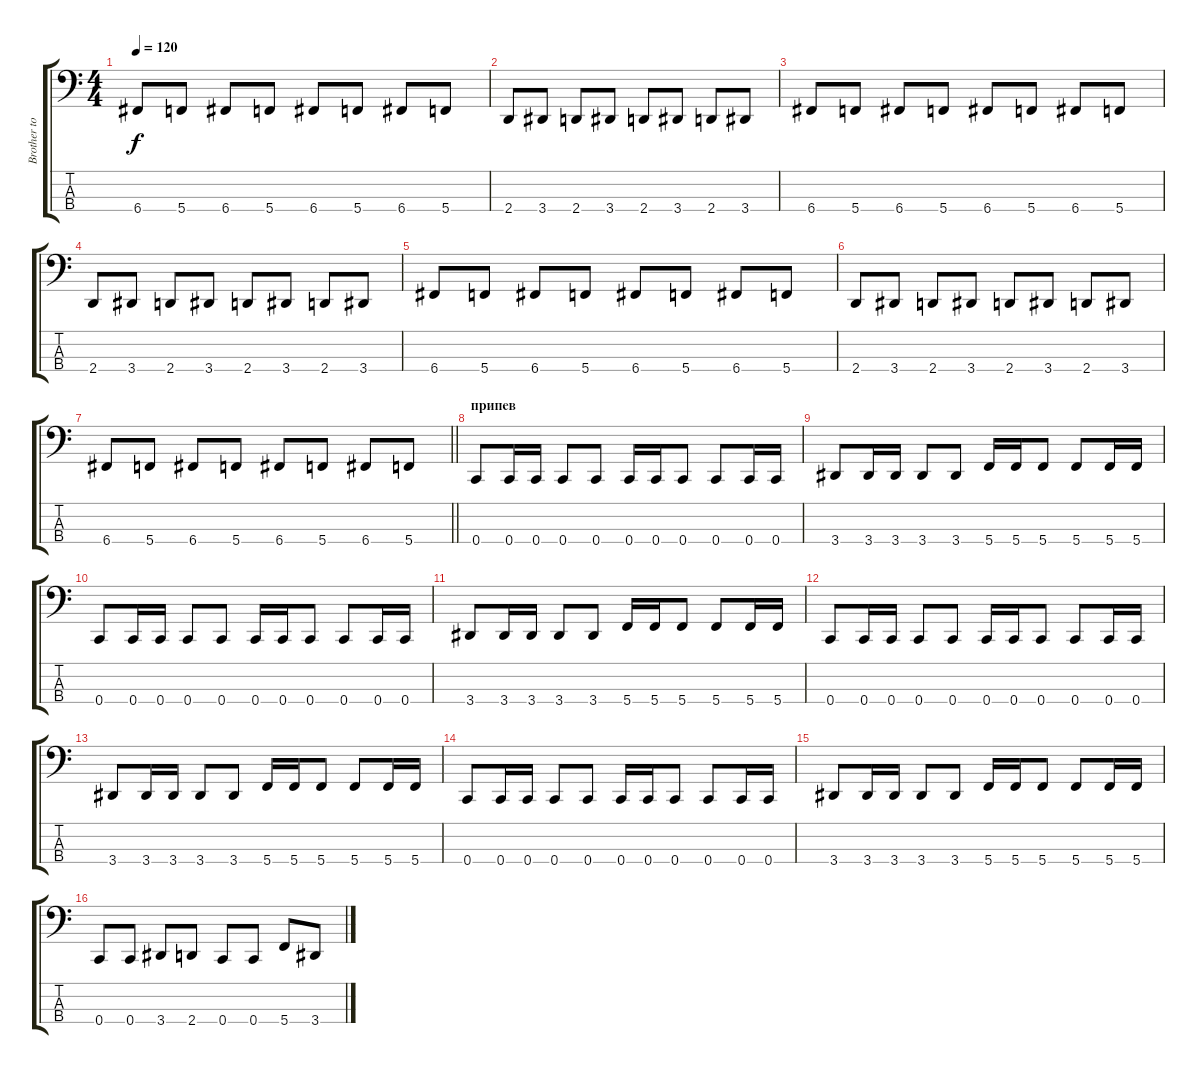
\track ("Brother to Skvig" "Brother to") {instrument slapbass1}
\staff {score tabs}
\tuning (Eb2 Bb1 F1 C1) {hide}
\ts (4 4)
\tempo 120
\clef f4
\ks c
6.4.8{dy f} 5.4.8 6.4.8 5.4.8 6.4.8 5.4.8 6.4.8 5.4.8 |
2.4.8 3.4.8 2.4.8 3.4.8 2.4.8 3.4.8 2.4.8 3.4.8 |
6.4.8 5.4.8 6.4.8 5.4.8 6.4.8 5.4.8 6.4.8 5.4.8 |
2.4.8 3.4.8 2.4.8 3.4.8 2.4.8 3.4.8 2.4.8 3.4.8 |
6.4.8 5.4.8 6.4.8 5.4.8 6.4.8 5.4.8 6.4.8 5.4.8 |
2.4.8 3.4.8 2.4.8 3.4.8 2.4.8 3.4.8 2.4.8 3.4.8 |
\barLineRight lightlight
6.4.8 5.4.8 6.4.8 5.4.8 6.4.8 5.4.8 6.4.8 5.4.8 |
\section ("" "припев")
0.4.8 0.4.16 0.4.16 0.4.8 0.4.8 0.4.16 0.4.16 0.4.8 0.4.8 0.4.16 0.4.16 |
3.4.8 3.4.16 3.4.16 3.4.8 3.4.8 5.4.16 5.4.16 5.4.8 5.4.8 5.4.16 5.4.16 |
0.4.8 0.4.16 0.4.16 0.4.8 0.4.8 0.4.16 0.4.16 0.4.8 0.4.8 0.4.16 0.4.16 |
3.4.8 3.4.16 3.4.16 3.4.8 3.4.8 5.4.16 5.4.16 5.4.8 5.4.8 5.4.16 5.4.16 |
0.4.8 0.4.16 0.4.16 0.4.8 0.4.8 0.4.16 0.4.16 0.4.8 0.4.8 0.4.16 0.4.16 |
3.4.8 3.4.16 3.4.16 3.4.8 3.4.8 5.4.16 5.4.16 5.4.8 5.4.8 5.4.16 5.4.16 |
0.4.8 0.4.16 0.4.16 0.4.8 0.4.8 0.4.16 0.4.16 0.4.8 0.4.8 0.4.16 0.4.16 |
3.4.8 3.4.16 3.4.16 3.4.8 3.4.8 5.4.16 5.4.16 5.4.8 5.4.8 5.4.16 5.4.16 |
0.4.8 0.4.8 3.4.8 2.4.8 0.4.8 0.4.8 5.4.8 3.4.8
